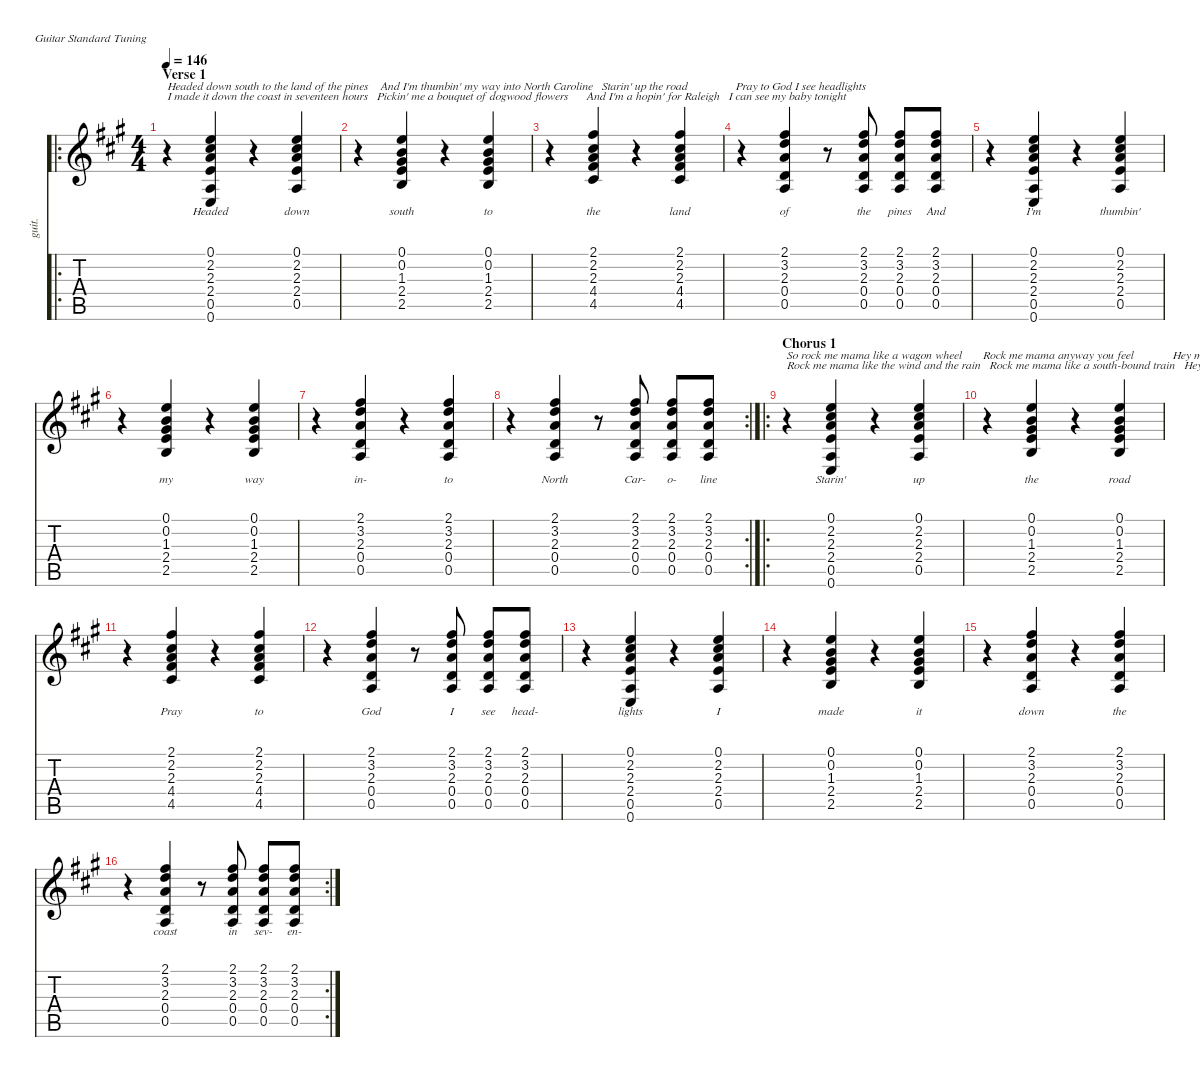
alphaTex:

\defaultSystemsLayout 4
\hideDynamics
\bracketExtendMode nobrackets
\otherSystemsTrackNameOrientation horizontal
\track ("Guitar" "guit.") {defaultSystemsLayout 8 instrument acousticguitarsteel}
\staff {score tabs}
\tuning (E4 B3 G3 D3 A2 E2)
\ro
\ts (4 4)
\section ("" "Verse 1")
\tempo 146
\clef g2
\ks a
r.4{txt "Headed down south to the land of the pines    And I'm thumbin' my way into North Caroline   Starin' up the road                Pray to God I see headlights\nI made it down the coast in seventeen hours   Pickin' me a bouquet of dogwood flowers      And I'm a hopin' for Raleigh   I can see my baby tonight" dy f beam Down} (0.1{acc forcenatural} 2.2{acc #} 2.3{acc forcenatural} 2.4{acc forcenatural} 0.5{acc forcenatural} 0.6{acc forcenatural}).4{lyrics (0 "Headed") lyrics (1 "") lyrics (2 "") lyrics (3 "") lyrics (4 "") beam Up} r.4{beam Up} (0.1{acc forcenatural} 2.2{acc #} 2.3{acc forcenatural} 2.4{acc forcenatural} 0.5{acc forcenatural}).4{lyrics (0 "down") lyrics (1 "") lyrics (2 "") lyrics (3 "") lyrics (4 "") beam Up} |
r.4{beam Down} (0.1{acc forcenatural} 0.2{acc forcenatural} 1.3{acc #} 2.4{acc forcenatural} 2.5{acc forcenatural}).4{lyrics (0 "south") lyrics (1 "") lyrics (2 "") lyrics (3 "") lyrics (4 "") beam Up} r.4{beam Up} (0.1{acc forcenatural} 0.2{acc forcenatural} 1.3{acc #} 2.4{acc forcenatural} 2.5{acc forcenatural}).4{lyrics (0 "to") lyrics (1 "") lyrics (2 "") lyrics (3 "") lyrics (4 "") beam Up} |
r.4{beam Down} (2.1{acc #} 2.2{acc #} 2.3{acc forcenatural} 4.4{acc #} 4.5{acc #}).4{lyrics (0 "the") lyrics (1 "") lyrics (2 "") lyrics (3 "") lyrics (4 "") beam Up} r.4{beam Up} (2.1{acc #} 2.2{acc #} 2.3{acc forcenatural} 4.4{acc #} 4.5{acc #}).4{lyrics (0 "land") lyrics (1 "") lyrics (2 "") lyrics (3 "") lyrics (4 "") beam Up} |
r.4{beam Down} (2.1{acc #} 3.2{acc forcenatural} 2.3{acc forcenatural} 0.4{acc forcenatural} 0.5{acc forcenatural}).4{lyrics (0 "of") lyrics (1 "") lyrics (2 "") lyrics (3 "") lyrics (4 "") beam Up} r.8{beam Up} (2.1{acc #} 3.2{acc forcenatural} 2.3{acc forcenatural} 0.4{acc forcenatural} 0.5{acc forcenatural}).8{lyrics (0 "the") lyrics (1 "") lyrics (2 "") lyrics (3 "") lyrics (4 "") beam Up} (2.1{acc #} 3.2{acc forcenatural} 2.3{acc forcenatural} 0.4{acc forcenatural} 0.5{acc forcenatural}).8{lyrics (0 "pines") lyrics (1 "") lyrics (2 "") lyrics (3 "") lyrics (4 "") beam Up} (2.1{acc #} 3.2{acc forcenatural} 2.3{acc forcenatural} 0.4{acc forcenatural} 0.5{acc forcenatural}).8{lyrics (0 "And") lyrics (1 "") lyrics (2 "") lyrics (3 "") lyrics (4 "") beam Up} |
r.4{beam Down} (0.1{acc forcenatural} 2.2{acc #} 2.3{acc forcenatural} 2.4{acc forcenatural} 0.5{acc forcenatural} 0.6{acc forcenatural}).4{lyrics (0 "I'm") lyrics (1 "") lyrics (2 "") lyrics (3 "") lyrics (4 "") beam Up} r.4{beam Up} (0.1{acc forcenatural} 2.2{acc #} 2.3{acc forcenatural} 2.4{acc forcenatural} 0.5{acc forcenatural}).4{lyrics (0 "thumbin'") lyrics (1 "") lyrics (2 "") lyrics (3 "") lyrics (4 "") beam Up} |
r.4{beam Down} (0.1{acc forcenatural} 0.2{acc forcenatural} 1.3{acc #} 2.4{acc forcenatural} 2.5{acc forcenatural}).4{lyrics (0 "my") lyrics (1 "") lyrics (2 "") lyrics (3 "") lyrics (4 "") beam Up} r.4{beam Up} (0.1{acc forcenatural} 0.2{acc forcenatural} 1.3{acc #} 2.4{acc forcenatural} 2.5{acc forcenatural}).4{lyrics (0 "way") lyrics (1 "") lyrics (2 "") lyrics (3 "") lyrics (4 "") beam Up} |
r.4{beam Down} (2.1{acc #} 3.2{acc forcenatural} 2.3{acc forcenatural} 0.4{acc forcenatural} 0.5{acc forcenatural}).4{lyrics (0 "in-") lyrics (1 "") lyrics (2 "") lyrics (3 "") lyrics (4 "") beam Up} r.4{beam Up} (2.1{acc #} 3.2{acc forcenatural} 2.3{acc forcenatural} 0.4{acc forcenatural} 0.5{acc forcenatural}).4{lyrics (0 "to") lyrics (1 "") lyrics (2 "") lyrics (3 "") lyrics (4 "") beam Up} |
\rc 2
r.4{beam Down} (2.1{acc #} 3.2{acc forcenatural} 2.3{acc forcenatural} 0.4{acc forcenatural} 0.5{acc forcenatural}).4{lyrics (0 "North") lyrics (1 "") lyrics (2 "") lyrics (3 "") lyrics (4 "") beam Up} r.8{beam Up} (2.1{acc #} 3.2{acc forcenatural} 2.3{acc forcenatural} 0.4{acc forcenatural} 0.5{acc forcenatural}).8{lyrics (0 "Car-") lyrics (1 "") lyrics (2 "") lyrics (3 "") lyrics (4 "") beam Up} (2.1{acc #} 3.2{acc forcenatural} 2.3{acc forcenatural} 0.4{acc forcenatural} 0.5{acc forcenatural}).8{lyrics (0 "o-") lyrics (1 "") lyrics (2 "") lyrics (3 "") lyrics (4 "") beam Up} (2.1{acc #} 3.2{acc forcenatural} 2.3{acc forcenatural} 0.4{acc forcenatural} 0.5{acc forcenatural}).8{lyrics (0 "line") lyrics (1 "") lyrics (2 "") lyrics (3 "") lyrics (4 "") beam Up} |
\ro
\section ("" "Chorus 1")
r.4{txt "So rock me mama like a wagon wheel       Rock me mama anyway you feel             Hey mama rock me\nRock me mama like the wind and the rain   Rock me mama like a south-bound train   Hey mama rock me" beam Down} (0.1{acc forcenatural} 2.2{acc #} 2.3{acc forcenatural} 2.4{acc forcenatural} 0.5{acc forcenatural} 0.6{acc forcenatural}).4{lyrics (0 "Starin'") lyrics (1 "") lyrics (2 "") lyrics (3 "") lyrics (4 "") beam Up} r.4{beam Up} (0.1{acc forcenatural} 2.2{acc #} 2.3{acc forcenatural} 2.4{acc forcenatural} 0.5{acc forcenatural}).4{lyrics (0 "up") lyrics (1 "") lyrics (2 "") lyrics (3 "") lyrics (4 "") beam Up} |
r.4{beam Down} (0.1{acc forcenatural} 0.2{acc forcenatural} 1.3{acc #} 2.4{acc forcenatural} 2.5{acc forcenatural}).4{lyrics (0 "the") lyrics (1 "") lyrics (2 "") lyrics (3 "") lyrics (4 "") beam Up} r.4{beam Up} (0.1{acc forcenatural} 0.2{acc forcenatural} 1.3{acc #} 2.4{acc forcenatural} 2.5{acc forcenatural}).4{lyrics (0 "road") lyrics (1 "") lyrics (2 "") lyrics (3 "") lyrics (4 "") beam Up} |
r.4{beam Down} (2.1{acc #} 2.2{acc #} 2.3{acc forcenatural} 4.4{acc #} 4.5{acc #}).4{lyrics (0 "Pray") lyrics (1 "") lyrics (2 "") lyrics (3 "") lyrics (4 "") beam Up} r.4{beam Up} (2.1{acc #} 2.2{acc #} 2.3{acc forcenatural} 4.4{acc #} 4.5{acc #}).4{lyrics (0 "to") lyrics (1 "") lyrics (2 "") lyrics (3 "") lyrics (4 "") beam Up} |
r.4{beam Down} (2.1{acc #} 3.2{acc forcenatural} 2.3{acc forcenatural} 0.4{acc forcenatural} 0.5{acc forcenatural}).4{lyrics (0 "God") lyrics (1 "") lyrics (2 "") lyrics (3 "") lyrics (4 "") beam Up} r.8{beam Up} (2.1{acc #} 3.2{acc forcenatural} 2.3{acc forcenatural} 0.4{acc forcenatural} 0.5{acc forcenatural}).8{lyrics (0 "I") lyrics (1 "") lyrics (2 "") lyrics (3 "") lyrics (4 "") beam Up} (2.1{acc #} 3.2{acc forcenatural} 2.3{acc forcenatural} 0.4{acc forcenatural} 0.5{acc forcenatural}).8{lyrics (0 "see") lyrics (1 "") lyrics (2 "") lyrics (3 "") lyrics (4 "") beam Up} (2.1{acc #} 3.2{acc forcenatural} 2.3{acc forcenatural} 0.4{acc forcenatural} 0.5{acc forcenatural}).8{lyrics (0 "head-") lyrics (1 "") lyrics (2 "") lyrics (3 "") lyrics (4 "") beam Up} |
r.4{beam Down} (0.1{acc forcenatural} 2.2{acc #} 2.3{acc forcenatural} 2.4{acc forcenatural} 0.5{acc forcenatural} 0.6{acc forcenatural}).4{lyrics (0 "lights") lyrics (1 "") lyrics (2 "") lyrics (3 "") lyrics (4 "") beam Up} r.4{beam Up} (0.1{acc forcenatural} 2.2{acc #} 2.3{acc forcenatural} 2.4{acc forcenatural} 0.5{acc forcenatural}).4{lyrics (0 "I") lyrics (1 "") lyrics (2 "") lyrics (3 "") lyrics (4 "") beam Up} |
r.4{beam Down} (0.1{acc forcenatural} 0.2{acc forcenatural} 1.3{acc #} 2.4{acc forcenatural} 2.5{acc forcenatural}).4{lyrics (0 "made") lyrics (1 "") lyrics (2 "") lyrics (3 "") lyrics (4 "") beam Up} r.4{beam Up} (0.1{acc forcenatural} 0.2{acc forcenatural} 1.3{acc #} 2.4{acc forcenatural} 2.5{acc forcenatural}).4{lyrics (0 "it") lyrics (1 "") lyrics (2 "") lyrics (3 "") lyrics (4 "") beam Up} |
r.4{beam Down} (2.1{acc #} 3.2{acc forcenatural} 2.3{acc forcenatural} 0.4{acc forcenatural} 0.5{acc forcenatural}).4{lyrics (0 "down") lyrics (1 "") lyrics (2 "") lyrics (3 "") lyrics (4 "") beam Up} r.4{beam Up} (2.1{acc #} 3.2{acc forcenatural} 2.3{acc forcenatural} 0.4{acc forcenatural} 0.5{acc forcenatural}).4{lyrics (0 "the") lyrics (1 "") lyrics (2 "") lyrics (3 "") lyrics (4 "") beam Up} |
\rc 2
r.4{beam Down} (2.1{acc #} 3.2{acc forcenatural} 2.3{acc forcenatural} 0.4{acc forcenatural} 0.5{acc forcenatural}).4{lyrics (0 "coast") lyrics (1 "") lyrics (2 "") lyrics (3 "") lyrics (4 "") beam Up} r.8{beam Up} (2.1{acc #} 3.2{acc forcenatural} 2.3{acc forcenatural} 0.4{acc forcenatural} 0.5{acc forcenatural}).8{lyrics (0 "in") lyrics (1 "") lyrics (2 "") lyrics (3 "") lyrics (4 "") beam Up} (2.1{acc #} 3.2{acc forcenatural} 2.3{acc forcenatural} 0.4{acc forcenatural} 0.5{acc forcenatural}).8{lyrics (0 "sev-") lyrics (1 "") lyrics (2 "") lyrics (3 "") lyrics (4 "") beam Up} (2.1{acc #} 3.2{acc forcenatural} 2.3{acc forcenatural} 0.4{acc forcenatural} 0.5{acc forcenatural}).8{lyrics (0 "en-") lyrics (1 "") lyrics (2 "") lyrics (3 "") lyrics (4 "") beam Up}
